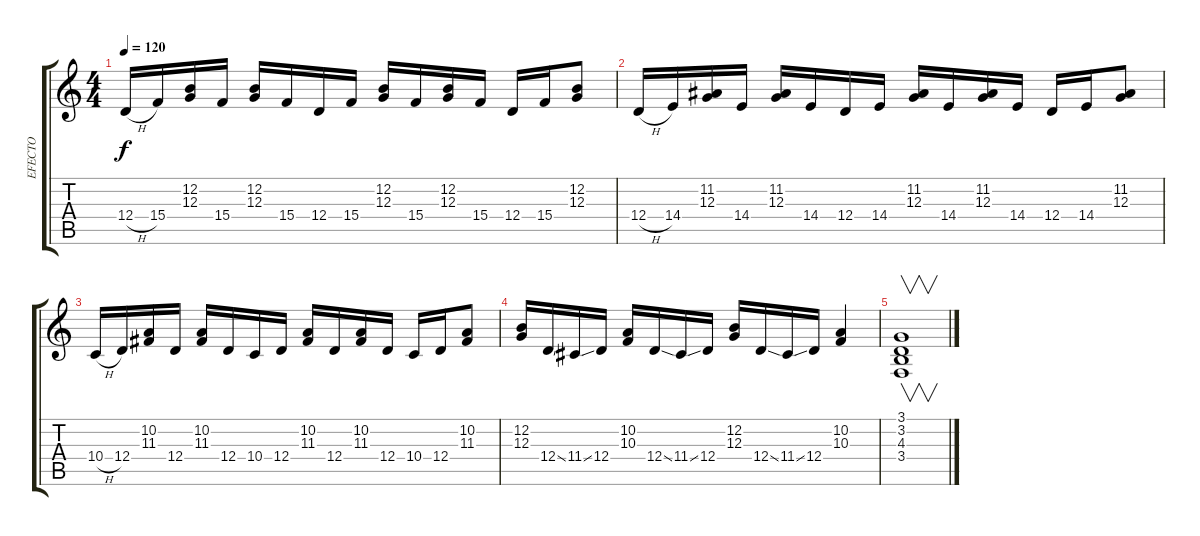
\track ("EFECTO" "EFECTO") {instrument fx7echoes}
\staff {score tabs}
\tuning (E4 B3 G3 D3 A2 E2) {hide}
\ts (4 4)
\tempo 120
\clef g2
\ks c
12.4{h}.16{dy f instrument fx7echoes} 15.4.16 (12.2 12.3).16 15.4.16 (12.2 12.3).16 15.4.16 12.4.16 15.4.16 (12.2 12.3).16 15.4.16 (12.2 12.3).16 15.4.16 12.4.16 15.4.16 (12.2 12.3).8 |
12.4{h}.16 14.4.16 (11.2 12.3).16 14.4.16 (11.2 12.3).16 14.4.16 12.4.16 14.4.16 (11.2 12.3).16 14.4.16 (11.2 12.3).16 14.4.16 12.4.16 14.4.16 (11.2 12.3).8 |
10.4{h}.16 12.4.16 (10.2 11.3).16 12.4.16 (10.2 11.3).16 12.4.16 10.4.16 12.4.16 (10.2 11.3).16 12.4.16 (10.2 11.3).16 12.4.16 10.4.16 12.4.16 (10.2 11.3).8 |
(12.2 12.3).16 12.4{ss}.16 11.4{ss}.16 12.4.16 (10.2 10.3).16 12.4{ss}.16 11.4{ss}.16 12.4.16 (12.2 12.3).16 12.4{ss}.16 11.4{ss}.16 12.4.16 (10.2 10.3).4 |
(3.1 3.2 4.3 3.4).1{v}
